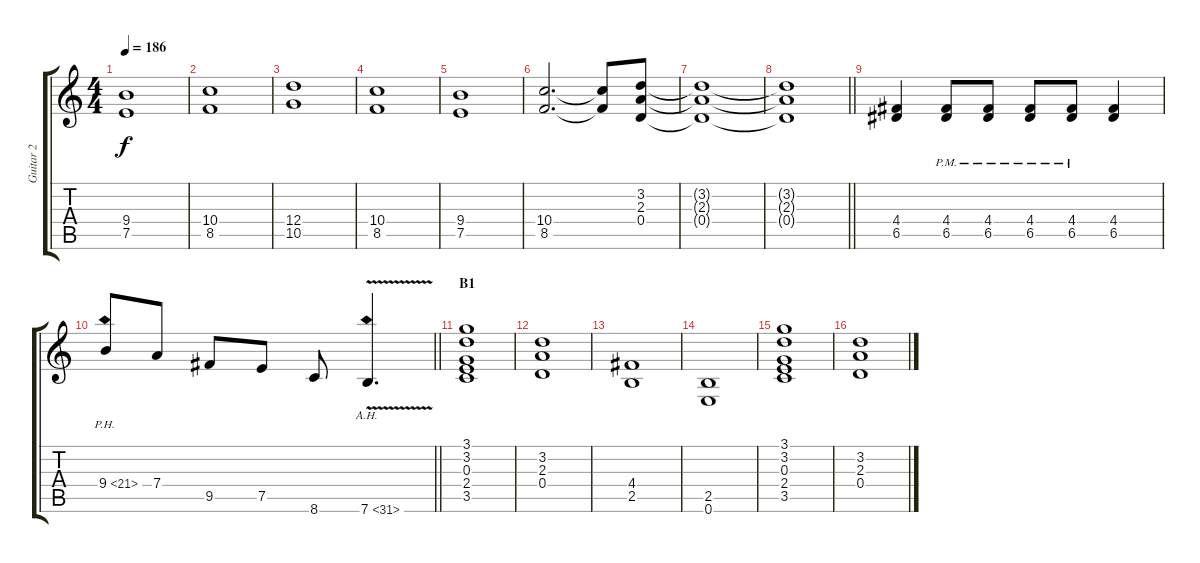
\track ("Guitar 2" "Guitar 2") {instrument electricguitarclean}
\staff {score tabs}
\tuning (E4 B3 G3 D3 A2 E2) {hide}
\ts (4 4)
\tempo 186
\clef g2
\ks c
(9.4 7.5).1{dy f} |
(10.4 8.5).1 |
(12.4 10.5).1 |
(10.4 8.5).1 |
(9.4 7.5).1 |
(10.4 8.5).2{d} (10.4{t} 8.5{t}).8 (3.2 2.3 0.4).8 |
(3.2{t} 2.3{t} 0.4{t}).1 |
\barLineRight lightlight
(3.2{t} 2.3{t} 0.4{t}).1 |
(4.4 6.5).4 (4.4{pm} 6.5{pm}).8 (4.4{pm} 6.5{pm}).8 (4.4{pm} 6.5{pm}).8 (4.4{pm} 6.5{pm}).8 (4.4 6.5).4 |
\barLineRight lightlight
9.4{ph 12}.8 7.4.8 9.5.8 7.5.8 8.6.8 7.6{ah 24 v}.4{d} |
\section ("" "B1")
(3.1 3.2 0.3 2.4 3.5).1 |
(3.2 2.3 0.4).1 |
(4.4 2.5).1 |
(2.5 0.6).1 |
(3.1 3.2 0.3 2.4 3.5).1 |
(3.2 2.3 0.4).1
